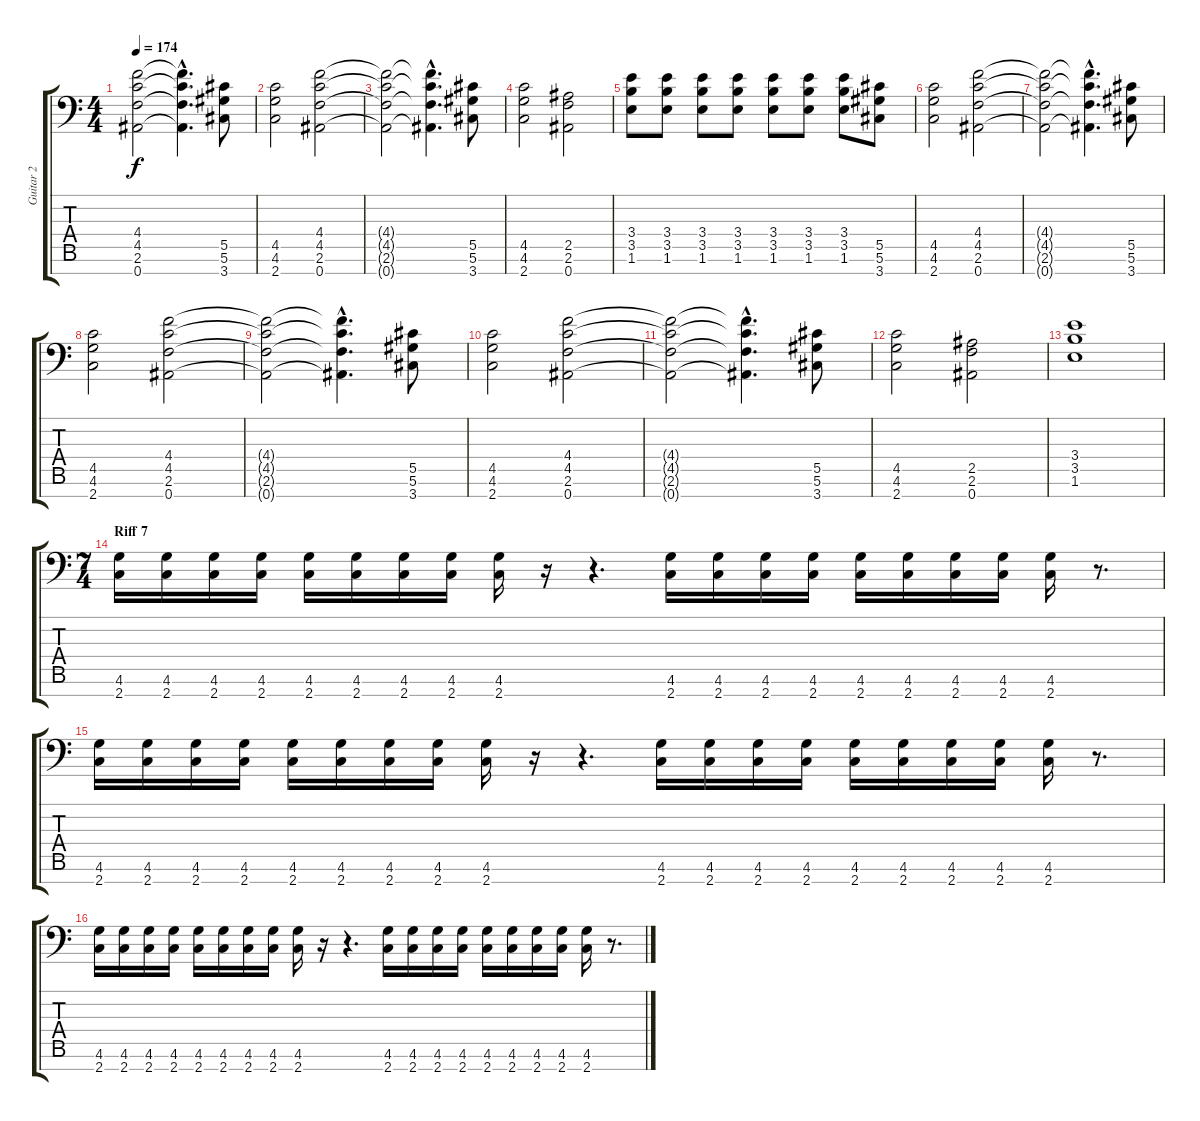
\track ("Guitar 2" "Guitar 2") {instrument distortionguitar}
\staff {score tabs}
\tuning (Eb4 Bb3 Gb3 Db3 Ab2 Eb2 Bb1) {hide}
\ts (4 4)
\tempo 174
\clef f4
\ks c
(4.4{t} 4.5{t} 2.6{t} 0.7{t}).2{dy f} (4.4{hac t} 4.5{hac t} 2.6{hac t} 0.7{hac t}).4{d} (5.5 5.6 3.7).8 |
(4.5 4.6 2.7).2 (4.4 4.5 2.6 0.7).2 |
(4.4{t} 4.5{t} 2.6{t} 0.7{t}).2 (4.4{hac t} 4.5{hac t} 2.6{hac t} 0.7{hac t}).4{d} (5.5 5.6 3.7).8 |
(4.5 4.6 2.7).2 (2.5 2.6 0.7).2 |
(3.4 3.5 1.6).8 (3.4 3.5 1.6).8 (3.4 3.5 1.6).8 (3.4 3.5 1.6).8 (3.4 3.5 1.6).8 (3.4 3.5 1.6).8 (3.4 3.5 1.6).8 (5.5 5.6 3.7).8 |
(4.5 4.6 2.7).2 (4.4 4.5 2.6 0.7).2 |
(4.4{t} 4.5{t} 2.6{t} 0.7{t}).2 (4.4{hac t} 4.5{hac t} 2.6{hac t} 0.7{hac t}).4{d} (5.5 5.6 3.7).8 |
(4.5 4.6 2.7).2 (4.4 4.5 2.6 0.7).2 |
(4.4{t} 4.5{t} 2.6{t} 0.7{t}).2 (4.4{hac t} 4.5{hac t} 2.6{hac t} 0.7{hac t}).4{d} (5.5 5.6 3.7).8 |
(4.5 4.6 2.7).2 (4.4 4.5 2.6 0.7).2 |
(4.4{t} 4.5{t} 2.6{t} 0.7{t}).2 (4.4{hac t} 4.5{hac t} 2.6{hac t} 0.7{hac t}).4{d} (5.5 5.6 3.7).8 |
(4.5 4.6 2.7).2 (2.5 2.6 0.7).2 |
(3.4 3.5 1.6).1 |
\ts (7 4)
\section ("" "Riff 7")
(4.6 2.7).16 (4.6 2.7).16 (4.6 2.7).16 (4.6 2.7).16 (4.6 2.7).16 (4.6 2.7).16 (4.6 2.7).16 (4.6 2.7).16 (4.6 2.7).16 r.16 r.4{d} (4.6 2.7).16 (4.6 2.7).16 (4.6 2.7).16 (4.6 2.7).16 (4.6 2.7).16 (4.6 2.7).16 (4.6 2.7).16 (4.6 2.7).16 (4.6 2.7).16 r.8{d} |
(4.6 2.7).16 (4.6 2.7).16 (4.6 2.7).16 (4.6 2.7).16 (4.6 2.7).16 (4.6 2.7).16 (4.6 2.7).16 (4.6 2.7).16 (4.6 2.7).16 r.16 r.4{d} (4.6 2.7).16 (4.6 2.7).16 (4.6 2.7).16 (4.6 2.7).16 (4.6 2.7).16 (4.6 2.7).16 (4.6 2.7).16 (4.6 2.7).16 (4.6 2.7).16 r.8{d} |
(4.6 2.7).16 (4.6 2.7).16 (4.6 2.7).16 (4.6 2.7).16 (4.6 2.7).16 (4.6 2.7).16 (4.6 2.7).16 (4.6 2.7).16 (4.6 2.7).16 r.16 r.4{d} (4.6 2.7).16 (4.6 2.7).16 (4.6 2.7).16 (4.6 2.7).16 (4.6 2.7).16 (4.6 2.7).16 (4.6 2.7).16 (4.6 2.7).16 (4.6 2.7).16 r.8{d}
